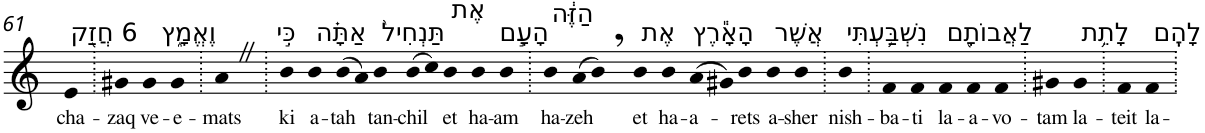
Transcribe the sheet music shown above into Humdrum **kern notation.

**kern	**text
*part1	*part1
*staff1	*staff1
*I"Piano	*
*I'Pno	*
!!LO:PB:g=z
*clefG2	*
*k[]	*
=61	=61
!LO:TX:a:t=6 חֲזַ֖ק	!
!	!LO:LY:b
4e	cha-
=62.	=62.
!	!LO:LY:b
4g#X	-zaq
!LO:TX:a:t=וֶאֱמָ֑ץ	!
!	!LO:LY:b
4g#	ve-
!	!LO:LY:b
4g#	-e-
=63.	=63.
!	!LO:LY:b
4aZ	-mats
=64.	=64.
!LO:TX:a:t=כִּ֣י	!
!	!LO:LY:b
4b	ki
!LO:TX:a:t=אַתָּ֗ה	!
!	!LO:LY:b
4b	a-
!	!LO:LY:b
(>8b	-tah
8a)	.
!LO:TX:a:t=תַּנְחִיל֙	!
!	!LO:LY:b
4b	tan-
!	!LO:LY:b
(>8b	-chil
8cc)	.
!LO:TX:a:t=אֶת	!
!	!LO:LY:b
4b	et
!LO:TX:a:t=הָעָ֣ם	!
!	!LO:LY:b
4b	ha-
!	!LO:LY:b
4b	-am
=65.	=65.
!LO:TX:a:t=הַזֶּ֔ה	!
!	!LO:LY:b
4b	ha-
!	!LO:LY:b
(>8a	-zeh
8b,)	.
!LO:TX:a:t=אֶת	!
!	!LO:LY:b
4b	et
!LO:TX:a:t=הָאָ֕רֶץ	!
!	!LO:LY:b
4b	ha-
!	!LO:LY:b
(>8a	-a-
8g#X)	.
!	!LO:LY:b
4b	-rets
!LO:TX:a:t=אֲשֶׁר	!
!	!LO:LY:b
4b	a-
!	!LO:LY:b
4b	-sher
=66.	=66.
!LO:TX:a:t=נִשְׁבַּ֥עְתִּי	!
!	!LO:LY:b
4b	nish-
=67.	=67.
!	!LO:LY:b
4f	-ba-
!	!LO:LY:b
4f	-ti
!LO:TX:a:t=לַאֲבוֹתָ֖ם	!
!	!LO:LY:b
4f	la-
!	!LO:LY:b
4f	-a-
!	!LO:LY:b
4f	-vo-
=68.	=68.
!	!LO:LY:b
4g#X	-tam
!LO:TX:a:t=לָתֵ֥ת	!
!	!LO:LY:b
4g#	la-
=69.	=69.
!	!LO:LY:b
4f	-teit
!LO:TX:a:t=לָהֶֽם	!
!	!LO:LY:b
4f	la-
=.	=.
*-	*-
